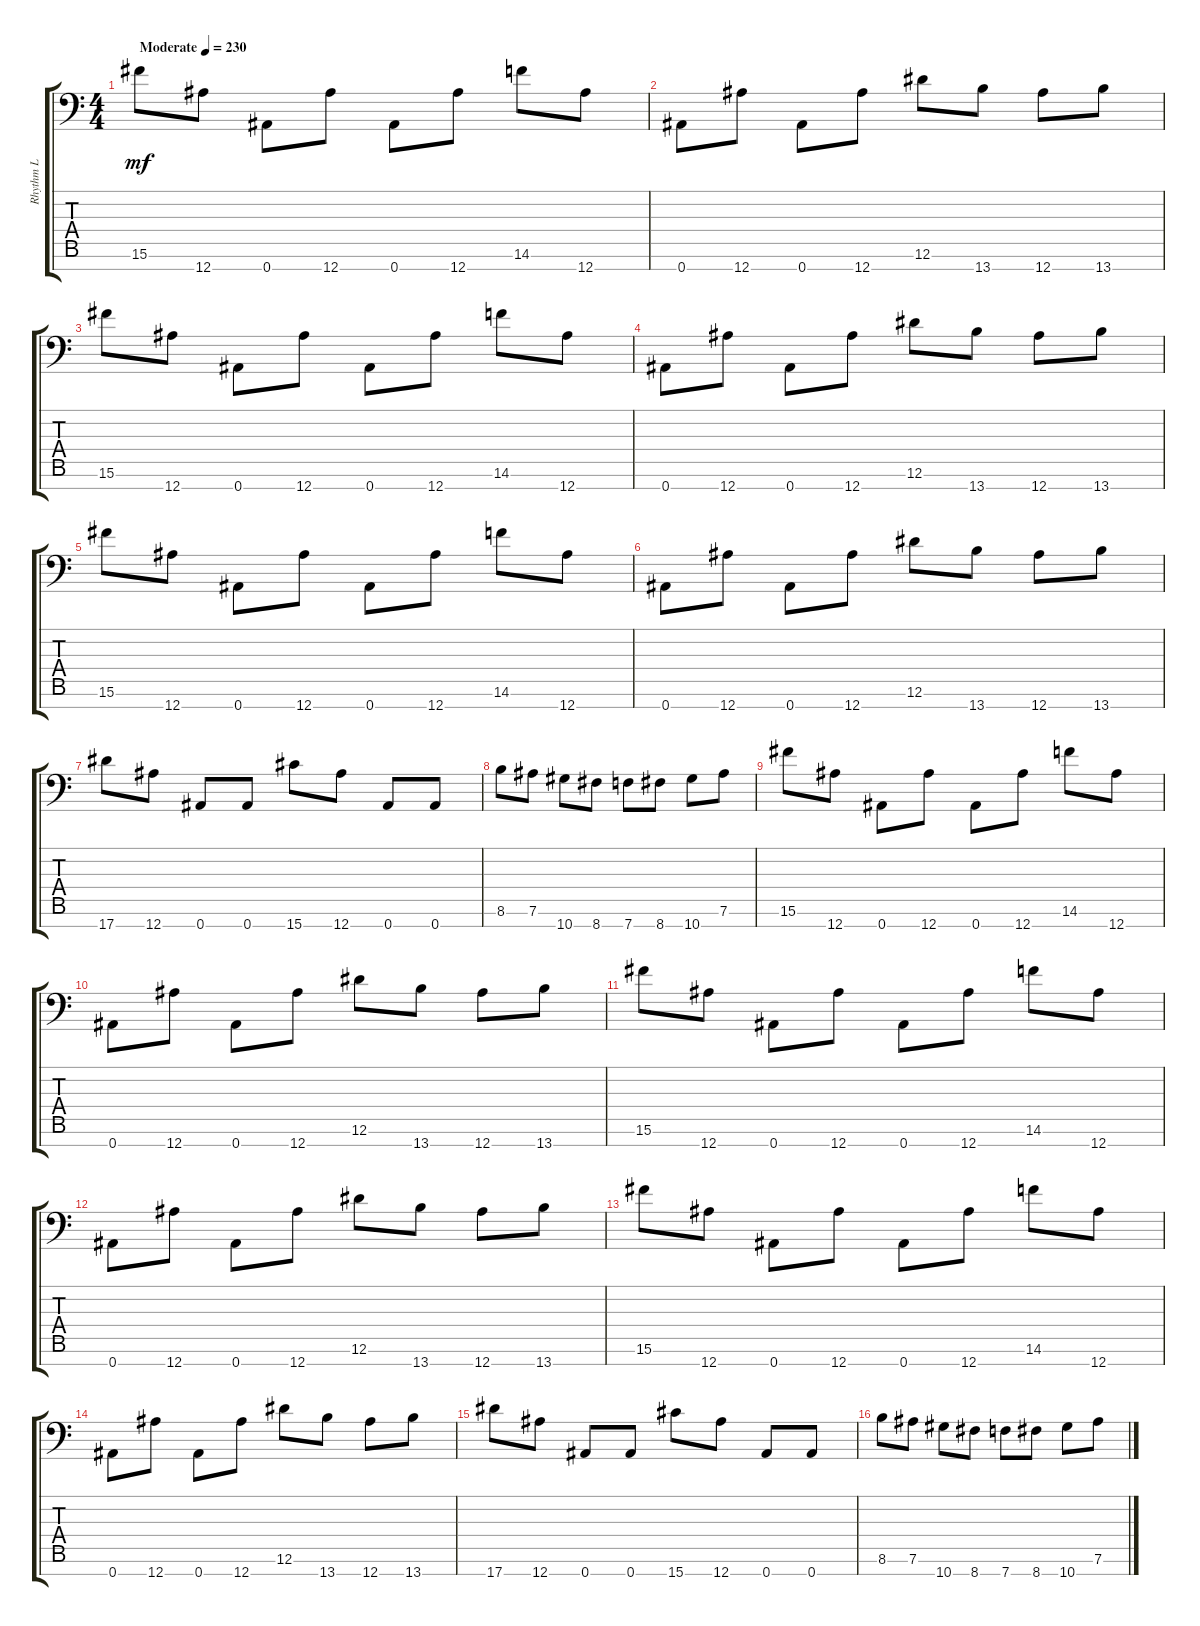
\track ("Rhythm L" "Rhythm L") {instrument distortionguitar}
\staff {score tabs}
\tuning (Eb4 Bb3 Gb3 Db3 Ab2 Eb2 Bb1) {hide}
\ts (4 4)
\tempo (230 "Moderate")
\clef f4
\ks c
15.6.8{dy mf instrument distortionguitar} 12.7.8 0.7.8 12.7.8 0.7.8 12.7.8 14.6.8 12.7.8 |
0.7.8 12.7.8 0.7.8 12.7.8 12.6.8 13.7.8 12.7.8 13.7.8 |
15.6.8 12.7.8 0.7.8 12.7.8 0.7.8 12.7.8 14.6.8 12.7.8 |
0.7.8 12.7.8 0.7.8 12.7.8 12.6.8 13.7.8 12.7.8 13.7.8 |
15.6.8 12.7.8 0.7.8 12.7.8 0.7.8 12.7.8 14.6.8 12.7.8 |
0.7.8 12.7.8 0.7.8 12.7.8 12.6.8 13.7.8 12.7.8 13.7.8 |
17.7.8 12.7.8 0.7.8 0.7.8 15.7.8 12.7.8 0.7.8 0.7.8 |
8.6.8 7.6.8 10.7.8 8.7.8 7.7.8 8.7.8 10.7.8 7.6.8 |
15.6.8 12.7.8 0.7.8 12.7.8 0.7.8 12.7.8 14.6.8 12.7.8 |
0.7.8 12.7.8 0.7.8 12.7.8 12.6.8 13.7.8 12.7.8 13.7.8 |
15.6.8 12.7.8 0.7.8 12.7.8 0.7.8 12.7.8 14.6.8 12.7.8 |
0.7.8 12.7.8 0.7.8 12.7.8 12.6.8 13.7.8 12.7.8 13.7.8 |
15.6.8 12.7.8 0.7.8 12.7.8 0.7.8 12.7.8 14.6.8 12.7.8 |
0.7.8 12.7.8 0.7.8 12.7.8 12.6.8 13.7.8 12.7.8 13.7.8 |
17.7.8 12.7.8 0.7.8 0.7.8 15.7.8 12.7.8 0.7.8 0.7.8 |
8.6.8 7.6.8 10.7.8 8.7.8 7.7.8 8.7.8 10.7.8 7.6.8
